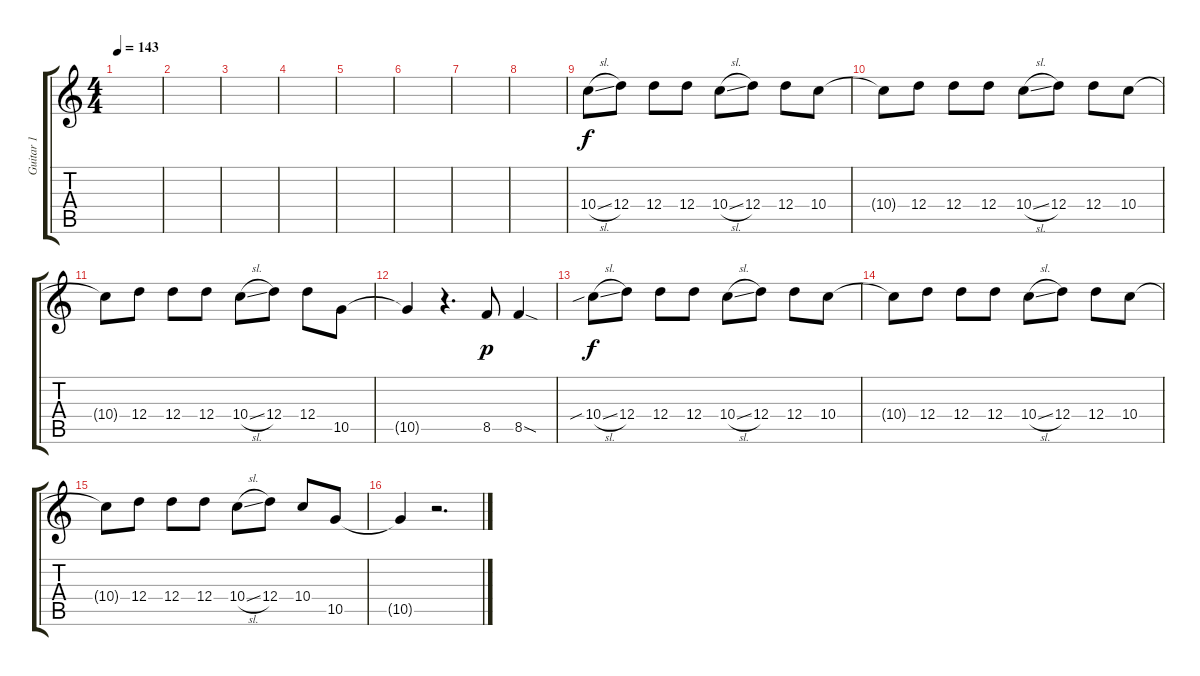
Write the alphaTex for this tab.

\track ("Guitar 1" "Guitar 1") {instrument electricguitarclean}
\staff {score tabs}
\tuning (E4 B3 G3 D3 A2 E2) {hide}
\ts (4 4)
\tempo 143
\clef g2
\ks c
|
|
|
|
|
|
|
|
10.4{sl}.8 12.4.8 12.4.8 12.4.8 10.4{sl}.8 12.4.8 12.4.8 10.4.8 |
10.4{t}.8 12.4.8 12.4.8 12.4.8 10.4{sl}.8 12.4.8 12.4.8 10.4.8 |
10.4{t}.8 12.4.8 12.4.8 12.4.8 10.4{sl}.8 12.4.8 12.4.8 10.5.8 |
10.5{t}.4 r.4{d} 8.5.8{dy p} 8.5{sod}.4 |
10.4{sib sl}.8{dy f} 12.4.8 12.4.8 12.4.8 10.4{sl}.8 12.4.8 12.4.8 10.4.8 |
10.4{t}.8 12.4.8 12.4.8 12.4.8 10.4{sl}.8 12.4.8 12.4.8 10.4.8 |
10.4{t}.8 12.4.8 12.4.8 12.4.8 10.4{sl}.8 12.4.8 10.4.8 10.5.8 |
10.5{t}.4 r.2{d}
